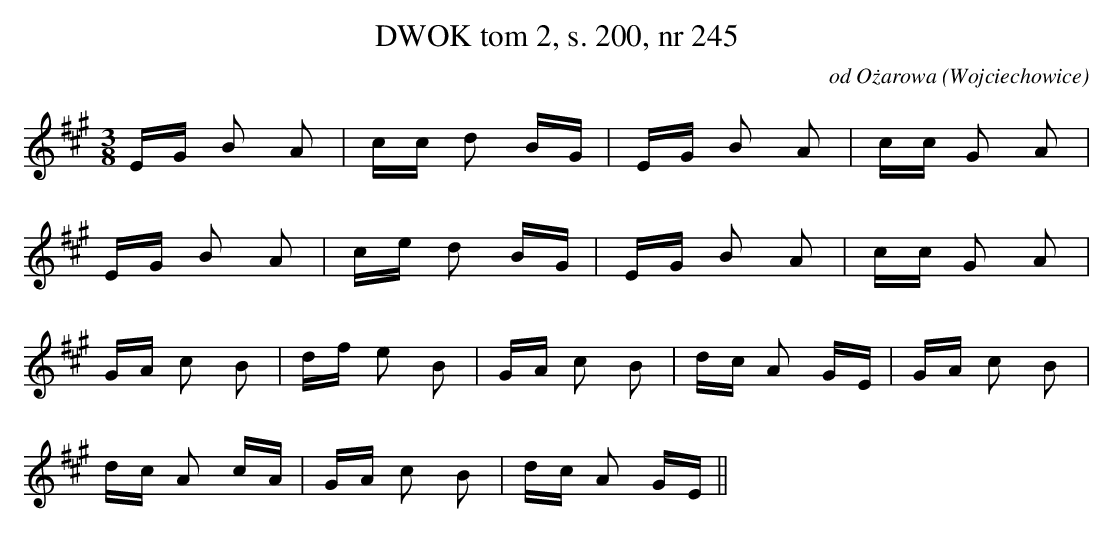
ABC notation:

X:1
T:DWOK tom 2, s. 200, nr 245
O:od Ożarowa (Wojciechowice)
L:1/16
M:3/8
K:A
EG B2 A2|cc d2 BG|EG B2 A2|cc G2 A2|
EG B2 A2|ce d2 BG|EG B2 A2|cc G2 A2|
GA c2 B2|df e2 B2|GA c2 B2|dc A2 GE| GA c2 B2|
dc A2 cA|GA c2 B2|dc A2 GE||
